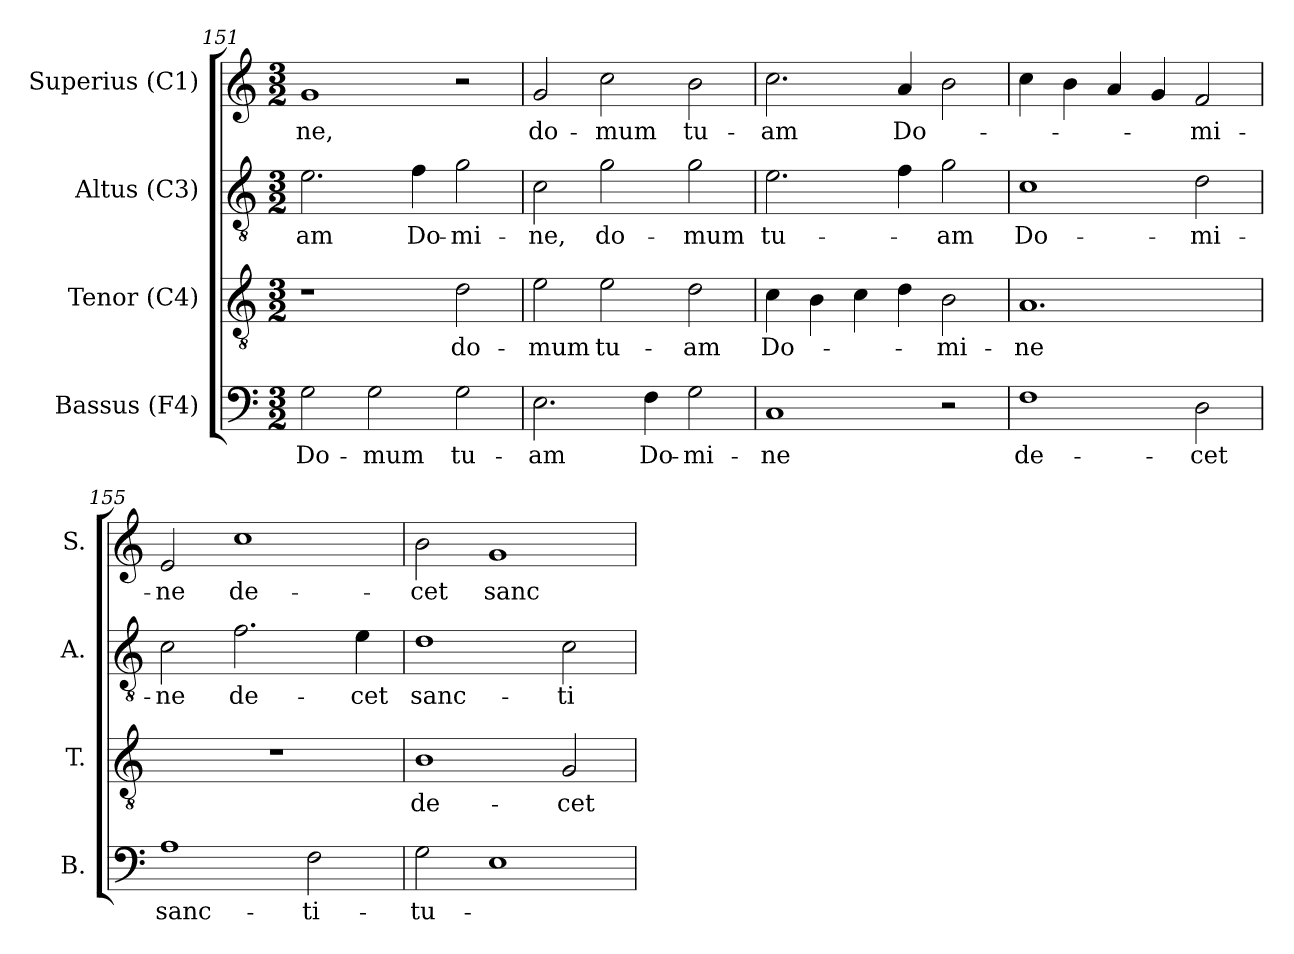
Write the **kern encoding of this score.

**kern	**text	**kern	**text	**kern	**text	**kern	**text
*part4	*part4	*part3	*part3	*part2	*part2	*part1	*part1
*staff4	*staff4	*staff3	*staff3	*staff2	*staff2	*staff1	*staff1
*I"Bassus (F4)	*	*I"Tenor (C4)	*	*I"Altus (C3)	*	*I"Superius (C1)	*
*I'B.	*	*I'T.	*	*I'A.	*	*I'S.	*
*clefF4	*	*clefGv2	*	*clefGv2	*	*clefG2	*
*	*	*ITrd7c12	*	*ITrd7c12	*	*	*
*k[]	*	*k[]	*	*k[]	*	*k[]	*
*C:	*	*C:	*	*C:	*	*C:	*
*M3/2	*	*M3/2	*	*M3/2	*	*M3/2	*
=151	=151	=151	=151	=151	=151	=151	=151
!	!LO:LY:b:color=#000000	!	!	!	!	!	!
!	!	!	!	!	!LO:LY:b:color=#000000	!	!
!	!	!	!	!	!	!	!LO:LY:b:color=#000000
2Gi\	Do-	1r	.	2.Ei\	-am	1gi	-ne,
!	!LO:LY:b:color=#000000	!	!	!	!	!	!
2Gi\	-mum	.	.	.	.	.	.
!	!	!	!	!	!LO:LY:b:color=#000000	!	!
.	.	.	.	4Fi\	Do-	.	.
!	!LO:LY:b:color=#000000	!	!	!	!	!	!
!	!	!	!LO:LY:b:color=#000000	!	!	!	!
!	!	!	!	!	!LO:LY:b:color=#000000	!	!
2Gi\	tu-	2Di\	do-	2Gi\	-mi-	2r	.
=152	=152	=152	=152	=152	=152	=152	=152
!	!LO:LY:b:color=#000000	!	!	!	!	!	!
!	!	!	!LO:LY:b:color=#000000	!	!	!	!
!	!	!	!	!	!LO:LY:b:color=#000000	!	!
!	!	!	!	!	!	!	!LO:LY:b:color=#000000
2.Ei\	-am	2Ei\	-mum	2Ci\	-ne,	2gi/	do-
!	!	!	!LO:LY:b:color=#000000	!	!	!	!
!	!	!	!	!	!LO:LY:b:color=#000000	!	!
!	!	!	!	!	!	!	!LO:LY:b:color=#000000
.	.	2Ei\	tu-	2Gi\	do-	2cci\	-mum
!	!LO:LY:b:color=#000000	!	!	!	!	!	!
4Fi\	Do-	.	.	.	.	.	.
!	!LO:LY:b:color=#000000	!	!	!	!	!	!
!	!	!	!LO:LY:b:color=#000000	!	!	!	!
!	!	!	!	!	!LO:LY:b:color=#000000	!	!
!	!	!	!	!	!	!	!LO:LY:b:color=#000000
2Gi\	-mi-	2Di\	-am	2Gi\	-mum	2bi\	tu-
!!LO:PB:g=z
=153	=153	=153	=153	=153	=153	=153	=153
!	!LO:LY:b:color=#000000	!	!	!	!	!	!
!	!	!	!LO:LY:b:color=#000000	!	!	!	!
!	!	!	!	!	!LO:LY:b:color=#000000	!	!
!	!	!	!	!	!	!	!LO:LY:b:color=#000000
1Ci	-ne	4Ci\	Do-	2.Ei\	tu-	2.cci\	-am
.	.	4BBi\	.	.	.	.	.
.	.	4Ci\	.	.	.	.	.
!	!	!	!	!	!	!	!LO:LY:b:color=#000000
.	.	4Di\	.	4Fi\	.	4ai/	Do-
!	!	!	!LO:LY:b:color=#000000	!	!	!	!
!	!	!	!	!	!LO:LY:b:color=#000000	!	!
2r	.	2BBi\	-mi-	2Gi\	-am	2bi\	.
=154	=154	=154	=154	=154	=154	=154	=154
!	!LO:LY:b:color=#000000	!	!	!	!	!	!
!	!	!	!LO:LY:b:color=#000000	!	!	!	!
!	!	!	!	!	!LO:LY:b:color=#000000	!	!
1Fi	de-	1.AAi	-ne	1Ci	Do-	4cci\	.
.	.	.	.	.	.	4bi\	.
.	.	.	.	.	.	4ai/	.
.	.	.	.	.	.	4gi/	.
!	!LO:LY:b:color=#000000	!	!	!	!	!	!
!	!	!	!	!	!LO:LY:b:color=#000000	!	!
!	!	!	!	!	!	!	!LO:LY:b:color=#000000
2Di\	-cet	.	.	2Di\	-mi-	2fi/	-mi-
=155	=155	=155	=155	=155	=155	=155	=155
!	!LO:LY:b:color=#000000	!LO:N:vis=1	!	!	!	!	!
!	!	!	!	!	!LO:LY:b:color=#000000	!	!
!	!	!	!	!	!	!	!LO:LY:b:color=#000000
1Ai	sanc-	1.r	.	2Ci\	-ne	2ei/	-ne
!	!	!	!	!	!LO:LY:b:color=#000000	!	!
!	!	!	!	!	!	!	!LO:LY:b:color=#000000
.	.	.	.	2.Fi\	de-	1cci	de-
!	!LO:LY:b:color=#000000	!	!	!	!	!	!
2Fi\	-ti-	.	.	.	.	.	.
!	!	!	!	!	!LO:LY:b:color=#000000	!	!
.	.	.	.	4Ei\	-cet	.	.
=156	=156	=156	=156	=156	=156	=156	=156
!	!LO:LY:b:color=#000000	!	!	!	!	!	!
!	!	!	!LO:LY:b:color=#000000	!	!	!	!
!	!	!	!	!	!LO:LY:b:color=#000000	!	!
!	!	!	!	!	!	!	!LO:LY:b:color=#000000
2Gi\	-tu-	1BBi	de-	1Di	sanc-	2bi\	-cet
!	!	!	!	!	!	!	!LO:LY:b:color=#000000
1Ei	.	.	.	.	.	1gi	sanc-
!	!	!	!LO:LY:b:color=#000000	!	!	!	!
!	!	!	!	!	!LO:LY:b:color=#000000	!	!
.	.	2GGi/	-cet	2Ci\	-ti-	.	.
=	=	=	=	=	=	=	=
*-	*-	*-	*-	*-	*-	*-	*-
